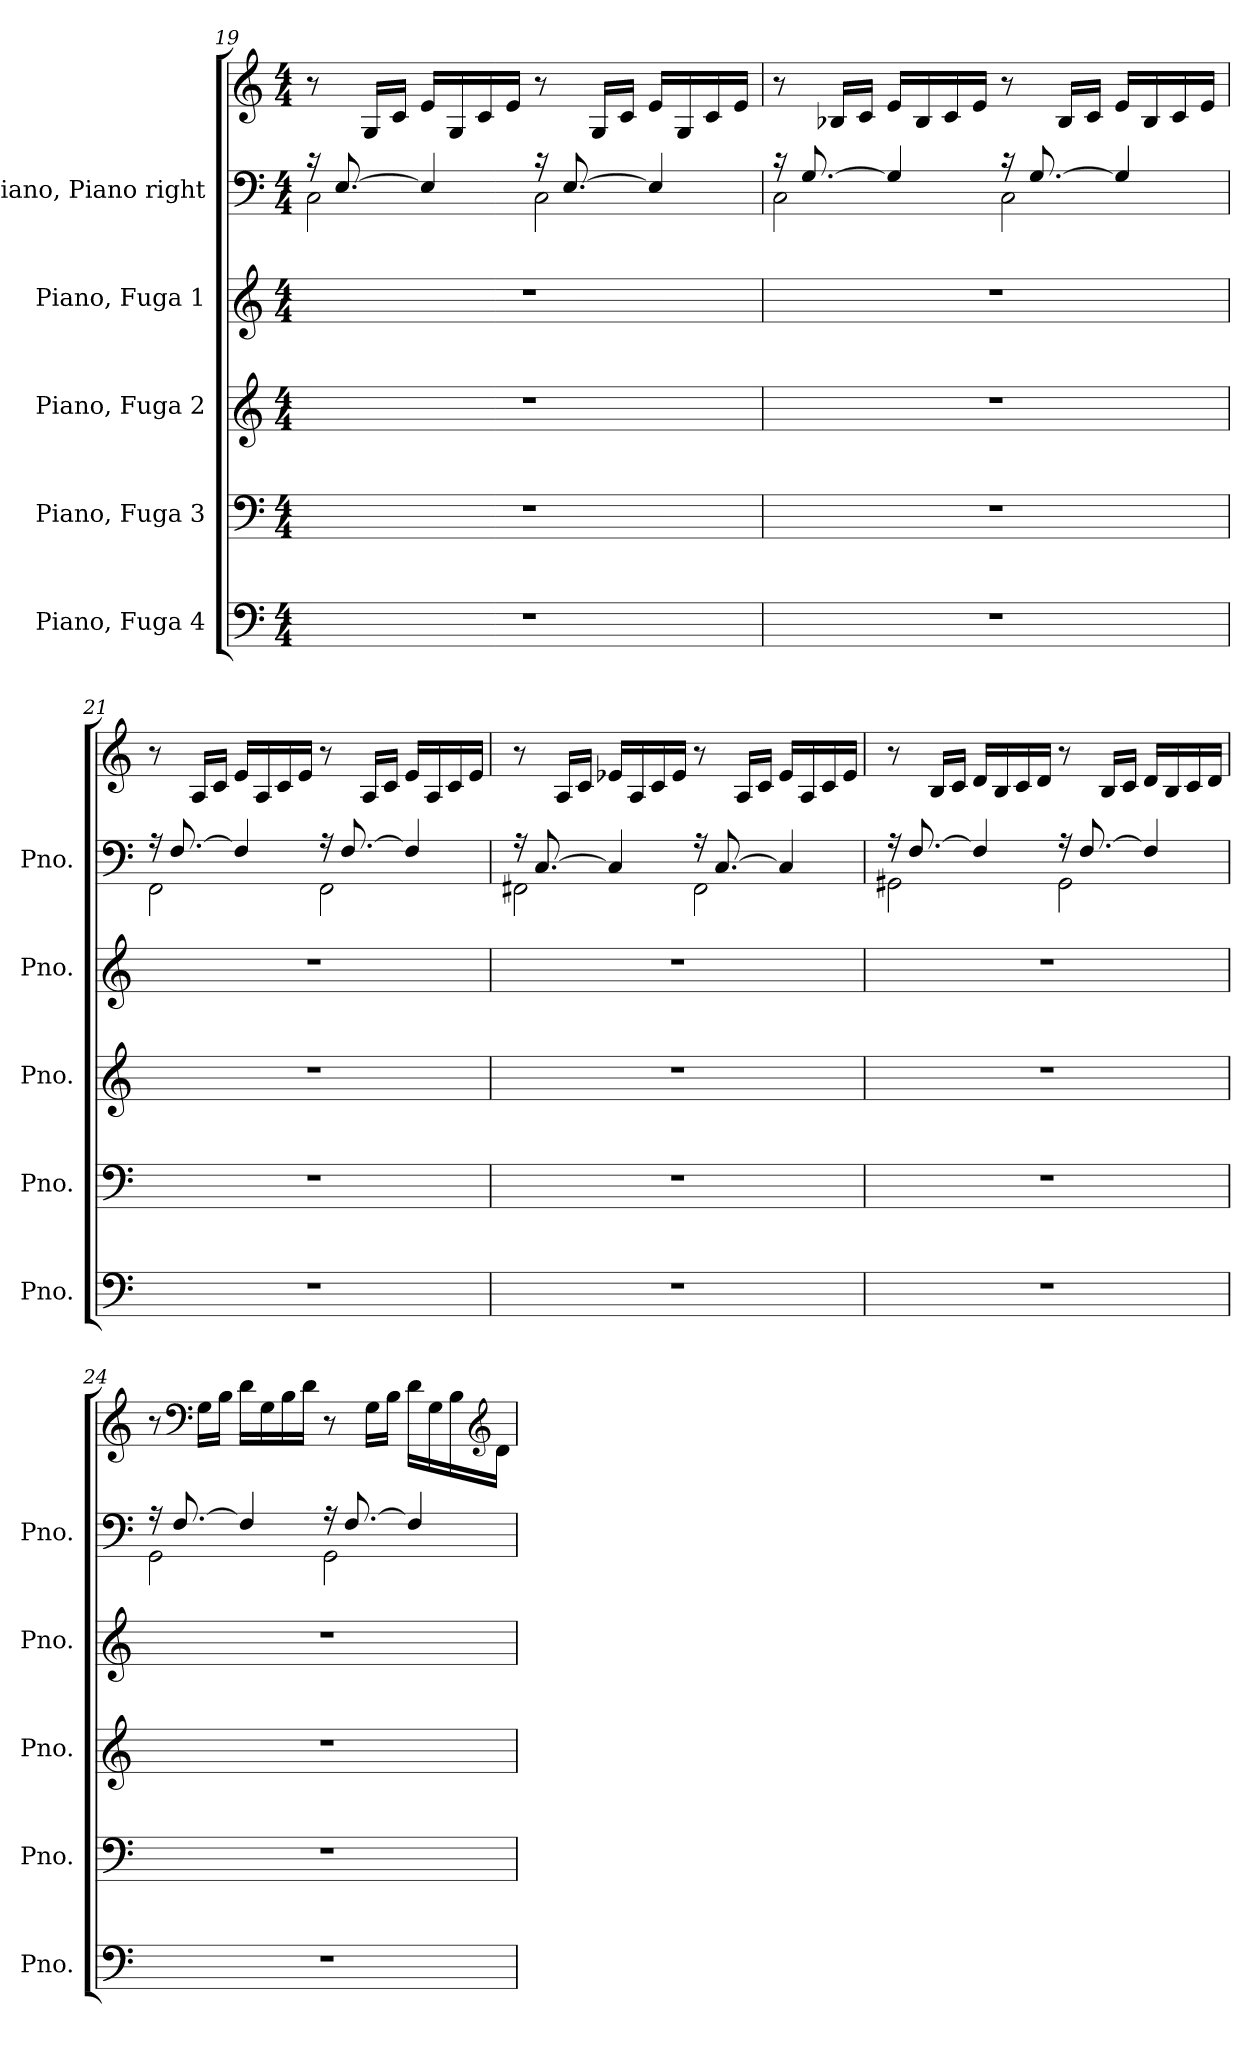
**kern	**kern	**kern	**kern	**kern	**kern
*part5	*part4	*part3	*part2	*part1	*part1
*staff6	*staff5	*staff4	*staff3	*staff2	*staff1
*I"Piano, Fuga 4	*I"Piano, Fuga 3	*I"Piano, Fuga 2	*I"Piano, Fuga 1	*I"Piano, Piano right	*
*I'Pno.	*I'Pno.	*I'Pno.	*I'Pno.	*I'Pno.	*
!!LO:LB:g=z
*clefF4	*clefF4	*clefG2	*clefG2	*clefF4	*clefG2
*k[]	*k[]	*k[]	*k[]	*k[]	*k[]
*M4/4	*M4/4	*M4/4	*M4/4	*M4/4	*M4/4
*MM73	*MM73	*MM73	*MM73	*MM73	*MM73
=19	=19	=19	=19	=19	=19
*	*	*	*	*^	*
1r	1r	1r	1r	16r	2C\	8r
.	.	.	.	[8.E/	.	.
.	.	.	.	.	.	16G/LL
*	*	*	*	*	*	*MM75
.	.	.	.	.	.	16c/JJ
.	.	.	.	4E/]	.	16e/LL
.	.	.	.	.	.	16G/
.	.	.	.	.	.	16c/
.	.	.	.	.	.	16e/JJ
*	*	*	*	*	*	*MM73
.	.	.	.	16r	2C\	8r
.	.	.	.	[8.E/	.	.
.	.	.	.	.	.	16G/LL
*	*	*	*	*	*	*MM75
.	.	.	.	.	.	16c/JJ
.	.	.	.	4E/]	.	16e/LL
.	.	.	.	.	.	16G/
.	.	.	.	.	.	16c/
.	.	.	.	.	.	16e/JJ
=20	=20	=20	=20	=20	=20	=20
1r	1r	1r	1r	16r	2C\	8r
.	.	.	.	[8.G/	.	.
.	.	.	.	.	.	16B-X/LL
.	.	.	.	.	.	16c/JJ
*	*	*	*	*	*	*MM77
.	.	.	.	4G/]	.	16e/LL
*	*	*	*	*	*	*MM75
.	.	.	.	.	.	16B-/
.	.	.	.	.	.	16c/
.	.	.	.	.	.	16e/JJ
.	.	.	.	16r	2C\	8r
.	.	.	.	[8.G/	.	.
.	.	.	.	.	.	16B-/LL
.	.	.	.	.	.	16c/JJ
*	*	*	*	*	*	*MM77
.	.	.	.	4G/]	.	16e/LL
*	*	*	*	*	*	*MM75
.	.	.	.	.	.	16B-/
.	.	.	.	.	.	16c/
*	*	*	*	*	*	*MM69
.	.	.	.	.	.	16e/JJ
!!LO:PB:g=z
=21	=21	=21	=21	=21	=21	=21
*	*	*	*	*	*	*MM75
1r	1r	1r	1r	16r	2FF\	8r
.	.	.	.	[8.F/	.	.
.	.	.	.	.	.	16A/LL
.	.	.	.	.	.	16c/JJ
*	*	*	*	*	*	*MM76
.	.	.	.	4F/]	.	16e/LL
.	.	.	.	.	.	16A/
.	.	.	.	.	.	16c/
.	.	.	.	.	.	16e/JJ
*	*	*	*	*	*	*MM75
.	.	.	.	16r	2FF\	8r
.	.	.	.	[8.F/	.	.
.	.	.	.	.	.	16A/LL
.	.	.	.	.	.	16c/JJ
*	*	*	*	*	*	*MM76
.	.	.	.	4F/]	.	16e/LL
.	.	.	.	.	.	16A/
.	.	.	.	.	.	16c/
*	*	*	*	*	*	*MM70
.	.	.	.	.	.	16e/JJ
=22	=22	=22	=22	=22	=22	=22
*	*	*	*	*	*	*MM73
1r	1r	1r	1r	16r	2FF#X\	8r
.	.	.	.	[8.C/	.	.
.	.	.	.	.	.	16A/LL
.	.	.	.	.	.	16c/JJ
*	*	*	*	*	*	*MM75
.	.	.	.	4C/]	.	16e-X/LL
.	.	.	.	.	.	16A/
.	.	.	.	.	.	16c/
.	.	.	.	.	.	16e-/JJ
*	*	*	*	*	*	*MM73
.	.	.	.	16r	2FF#\	8r
.	.	.	.	[8.C/	.	.
.	.	.	.	.	.	16A/LL
.	.	.	.	.	.	16c/JJ
*	*	*	*	*	*	*MM75
.	.	.	.	4C/]	.	16e-/LL
.	.	.	.	.	.	16A/
.	.	.	.	.	.	16c/
*	*	*	*	*	*	*MM64
.	.	.	.	.	.	16e-/JJ
!!LO:LB:g=z
=23	=23	=23	=23	=23	=23	=23
*	*	*	*	*	*	*MM76
1r	1r	1r	1r	16r	2GG#X\	8r
.	.	.	.	[8.F/	.	.
.	.	.	.	.	.	16B/LL
.	.	.	.	.	.	16c/JJ
.	.	.	.	4F/]	.	16d/LL
*	*	*	*	*	*	*MM78
.	.	.	.	.	.	16B/
.	.	.	.	.	.	16c/
*	*	*	*	*	*	*MM73
.	.	.	.	.	.	16d/JJ
*	*	*	*	*	*	*MM76
.	.	.	.	16r	2GG#\	8r
.	.	.	.	[8.F/	.	.
.	.	.	.	.	.	16B/LL
.	.	.	.	.	.	16c/JJ
.	.	.	.	4F/]	.	16d/LL
*	*	*	*	*	*	*MM77
.	.	.	.	.	.	16B/
.	.	.	.	.	.	16c/
*	*	*	*	*	*	*MM73
.	.	.	.	.	.	16d/JJ
=24	=24	=24	=24	=24	=24	=24
1r	1r	1r	1r	16r	2GG\	8r
.	.	.	.	[8.F/	.	.
*	*	*	*	*	*	*clefF4
.	.	.	.	.	.	16G\LL
*	*	*	*	*	*	*MM76
.	.	.	.	.	.	16B\JJ
.	.	.	.	4F/]	.	16d\LL
.	.	.	.	.	.	16G\
.	.	.	.	.	.	16B\
.	.	.	.	.	.	16d\JJ
*	*	*	*	*	*	*MM74
.	.	.	.	16r	2GG\	8r
.	.	.	.	[8.F/	.	.
.	.	.	.	.	.	16G\LL
*	*	*	*	*	*	*MM76
.	.	.	.	.	.	16B\JJ
.	.	.	.	4F/]	.	16d\LL
.	.	.	.	.	.	16G\
.	.	.	.	.	.	16B\
*	*	*	*	*	*	*clefG2
*	*	*	*	*	*	*MM72
.	.	.	.	.	.	16d\JJ
*	*	*	*	*v	*v	*
=	=	=	=	=	=
*-	*-	*-	*-	*-	*-
